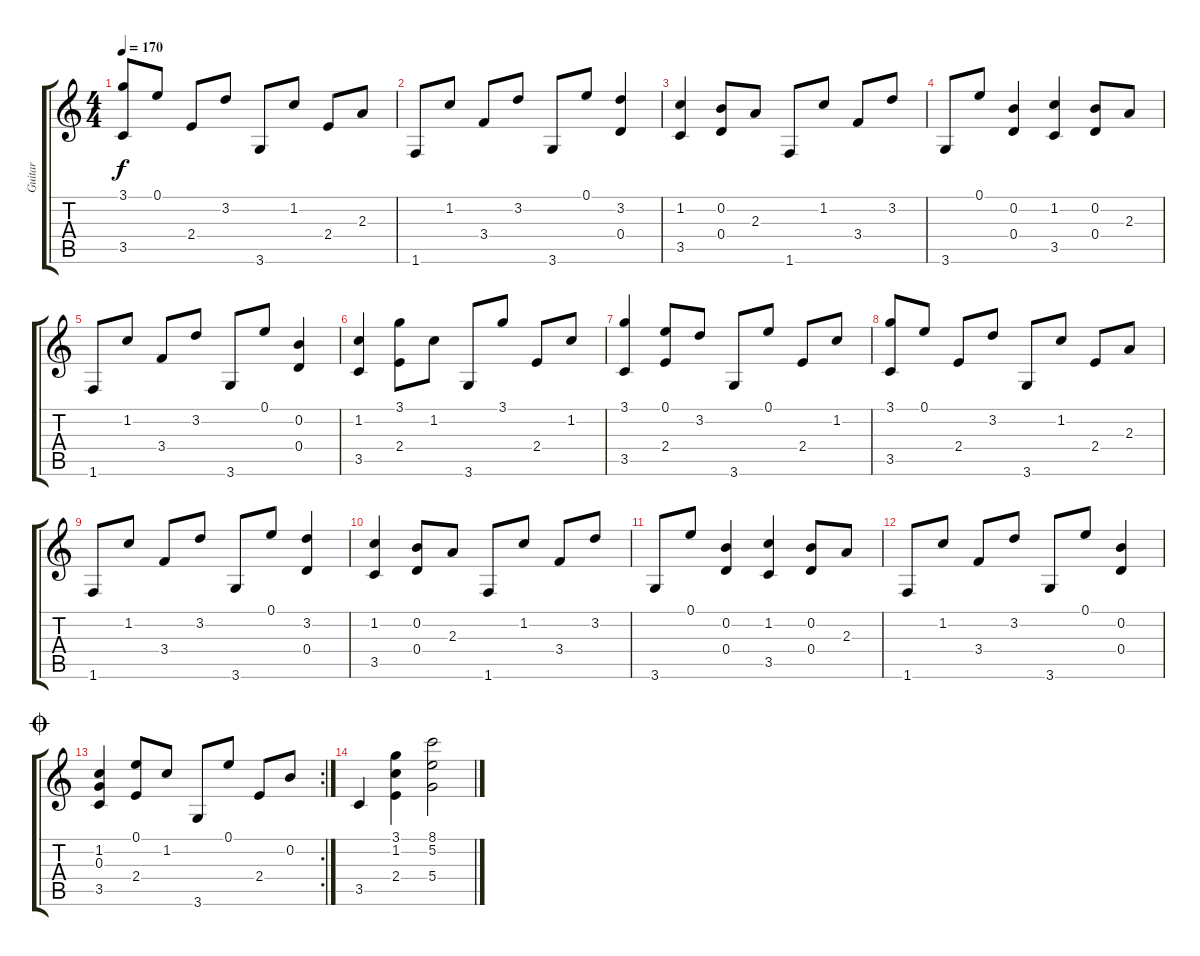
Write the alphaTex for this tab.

\track ("Guitar" "Guitar") {instrument acousticguitarnylon}
\staff {score tabs}
\tuning (E4 B3 G3 D3 A2 E2) {hide}
\ts (4 4)
\tempo 170
\clef g2
\ks c
(3.1 3.5).8{dy f} 0.1.8 2.4.8 3.2.8 3.6.8 1.2.8 2.4.8 2.3.8 |
1.6.8 1.2.8 3.4.8 3.2.8 3.6.8 0.1.8 (3.2 0.4).4 |
(1.2 3.5).4 (0.2 0.4).8 2.3.8 1.6.8 1.2.8 3.4.8 3.2.8 |
3.6.8 0.1.8 (0.2 0.4).4 (1.2 3.5).4 (0.2 0.4).8 2.3.8 |
1.6.8 1.2.8 3.4.8 3.2.8 3.6.8 0.1.8 (0.2 0.4).4 |
(1.2 3.5).4 (3.1 2.4).8 1.2.8 3.6.8 3.1.8 2.4.8 1.2.8 |
(3.1 3.5).4 (0.1 2.4).8 3.2.8 3.6.8 0.1.8 2.4.8 1.2.8 |
(3.1 3.5).8 0.1.8 2.4.8 3.2.8 3.6.8 1.2.8 2.4.8 2.3.8 |
1.6.8 1.2.8 3.4.8 3.2.8 3.6.8 0.1.8 (3.2 0.4).4 |
(1.2 3.5).4 (0.2 0.4).8 2.3.8 1.6.8 1.2.8 3.4.8 3.2.8 |
3.6.8 0.1.8 (0.2 0.4).4 (1.2 3.5).4 (0.2 0.4).8 2.3.8 |
1.6.8 1.2.8 3.4.8 3.2.8 3.6.8 0.1.8 (0.2 0.4).4 |
\rc 2
\jump coda
(1.2 0.3 3.5).4 (0.1 2.4).8 1.2.8 3.6.8 0.1.8 2.4.8 0.2.8 |
3.5.4 (3.1 1.2 2.4).4 (8.1 5.2 5.4).2
